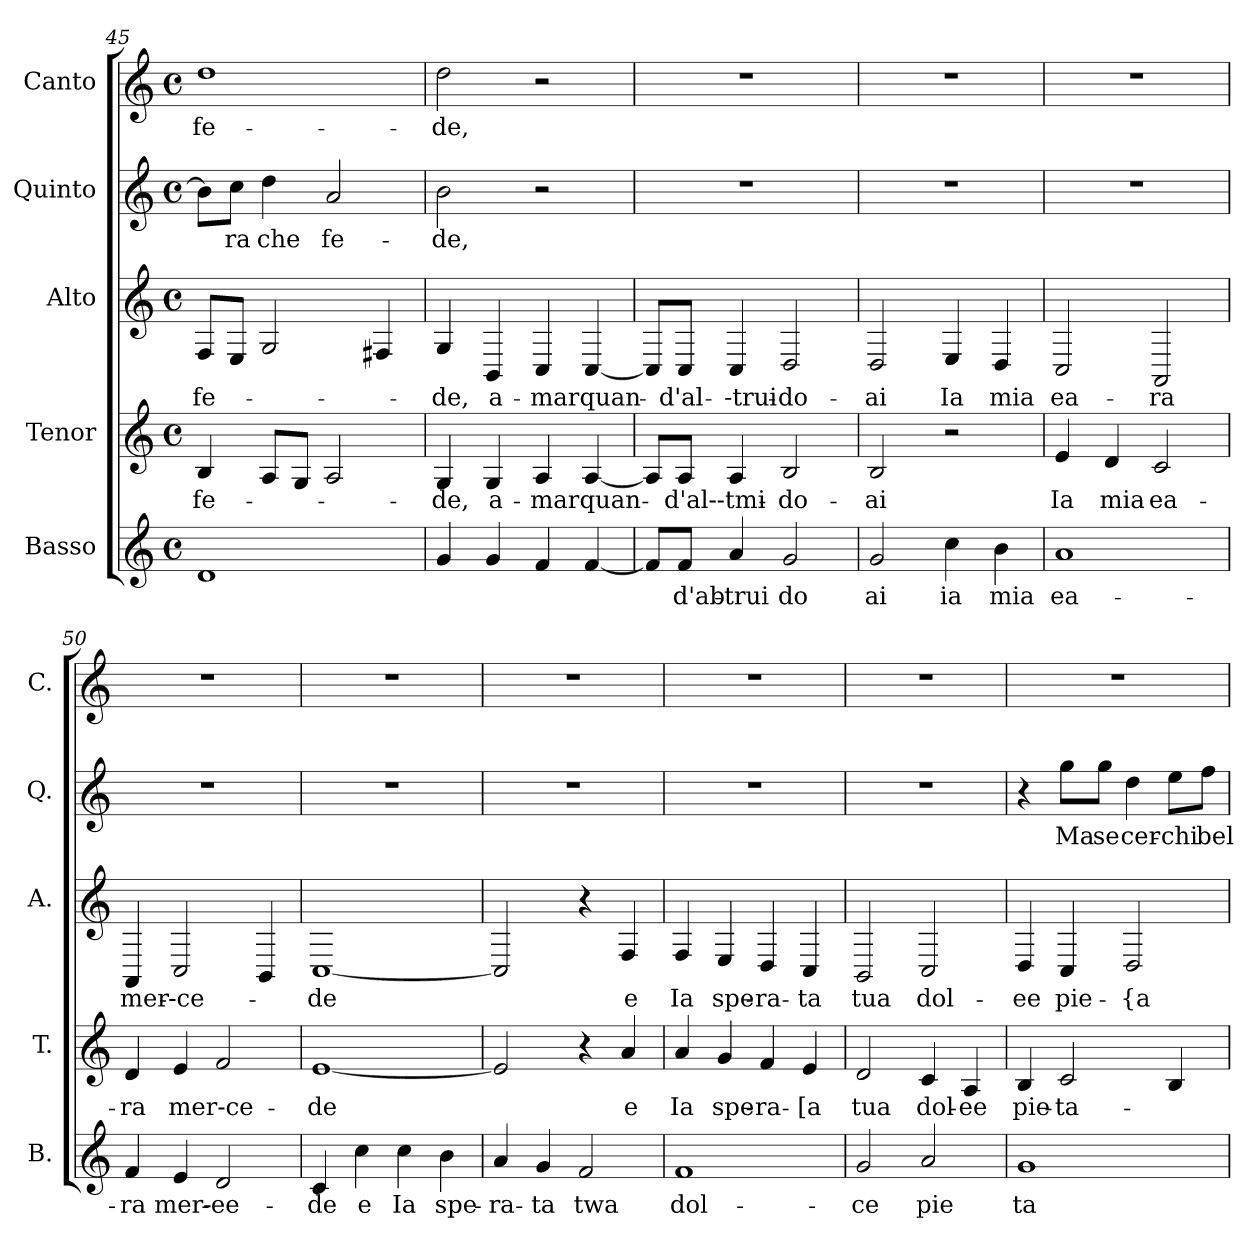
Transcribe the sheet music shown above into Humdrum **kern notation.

**kern	**text	**kern	**text	**kern	**text	**kern	**text	**kern	**text
*part5	*part5	*part4	*part4	*part3	*part3	*part2	*part2	*part1	*part1
*staff5	*staff5	*staff4	*staff4	*staff3	*staff3	*staff2	*staff2	*staff1	*staff1
*I"Basso	*	*I"Tenor	*	*I"Alto	*	*I"Quinto	*	*I"Canto	*
*I'B.	*	*I'T.	*	*I'A.	*	*I'Q.	*	*I'C.	*
!!LO:PB:g=z
*clefG2	*	*clefG2	*	*clefG2	*	*clefG2	*	*clefG2	*
*k[]	*	*k[]	*	*k[]	*	*k[]	*	*k[]	*
*M4/4	*	*M4/4	*	*M4/4	*	*M4/4	*	*M4/4	*
*met(c)	*	*met(c)	*	*met(c)	*	*met(c)	*	*met(c)	*
=45	=45	=45	=45	=45	=45	=45	=45	=45	=45
!	!	!	!LO:LY:b	!	!LO:LY:b	!	!	!	!LO:LY:b
1d	.	4B/	-fe-	8F/L	-fe-	8b\L]	.	1dd	-fe-
!	!	!	!	!	!	!	!LO:LY:b	!	!
.	.	.	.	8E/J	.	8cc\J	-ra	.	.
!	!	!	!	!	!	!	!LO:LY:b	!	!
.	.	8A/L	.	2G/	.	4dd\	-che	.	.
.	.	8G/J	.	.	.	.	.	.	.
!	!	!	!	!	!	!	!LO:LY:b	!	!
.	.	2A/	.	.	.	2a/	-fe-	.	.
.	.	.	.	4F#X/	.	.	.	.	.
=46	=46	=46	=46	=46	=46	=46	=46	=46	=46
!	!	!	!LO:LY:b	!	!LO:LY:b	!	!LO:LY:b	!	!LO:LY:b
4g/	.	4G/	-de,	4G/	-de,	2b\	-de,	2dd\	-de,
!	!	!	!LO:LY:b	!	!LO:LY:b	!	!	!	!
4g/	.	4G/	-a-	4BB/	-a-	.	.	.	.
!	!	!	!LO:LY:b	!	!LO:LY:b	!	!	!	!
4f/	.	4A/	-mar	4C/	-mar	2r	.	2r	.
!	!	!	!LO:LY:b	!	!LO:LY:b	!	!	!	!
[4f/	.	[4A/	-quan-	[4C/	-quan-	.	.	.	.
=47	=47	=47	=47	=47	=47	=47	=47	=47	=47
8f/L]	.	8A/L]	.	8C/L]	.	1r	.	1r	.
!	!LO:LY:b	!	!LO:LY:b	!	!LO:LY:b	!	!	!	!
8f/J	-d'ab-	8A/J	-d'al--tmi-	8C/J	-d'al-	.	.	.	.
!	!LO:LY:b	!	!	!	!LO:LY:b	!	!	!	!
4a/	-trui	4A/	.	4C/	--trui-	.	.	.	.
!	!LO:LY:b	!	!LO:LY:b	!	!LO:LY:b	!	!	!	!
2g/	-do	2B/	-do-	2D/	-do-	.	.	.	.
=48	=48	=48	=48	=48	=48	=48	=48	=48	=48
!	!LO:LY:b	!	!LO:LY:b	!	!LO:LY:b	!	!	!	!
2g/	-ai	2B/	-ai	2D/	-ai	1r	.	1r	.
!	!LO:LY:b	!	!	!	!LO:LY:b	!	!	!	!
4cc\	-ia	2r	.	4E/	-Ia	.	.	.	.
!	!LO:LY:b	!	!	!	!LO:LY:b	!	!	!	!
4b\	-mia	.	.	4D/	-mia	.	.	.	.
=49	=49	=49	=49	=49	=49	=49	=49	=49	=49
!	!LO:LY:b	!	!LO:LY:b	!	!LO:LY:b	!	!	!	!
1a	-ea-	4e/	-Ia	2C/	-ea-	1r	.	1r	.
!	!	!	!LO:LY:b	!	!	!	!	!	!
.	.	4d/	-mia	.	.	.	.	.	.
!	!	!	!LO:LY:b	!	!LO:LY:b	!	!	!	!
.	.	2c/	-ea-	2AA/	-ra	.	.	.	.
=50	=50	=50	=50	=50	=50	=50	=50	=50	=50
!	!LO:LY:b	!	!LO:LY:b	!	!LO:LY:b	!	!	!	!
4f/	-ra	4d/	-ra	4AA/	-mer-	1r	.	1r	.
!	!LO:LY:b	!	!LO:LY:b	!	!LO:LY:b	!	!	!	!
4e/	-mer---	4e/	-mer-ce-	2C/	--ce-	.	.	.	.
!	!LO:LY:b	!	!	!	!	!	!	!	!
2d/	-ee-	2f/	.	.	.	.	.	.	.
.	.	.	.	4BB/	.	.	.	.	.
=51	=51	=51	=51	=51	=51	=51	=51	=51	=51
!	!LO:LY:b	!	!LO:LY:b	!	!LO:LY:b	!	!	!	!
4c/	-de	[1e	-de	[1C	-de	1r	.	1r	.
!	!LO:LY:b	!	!	!	!	!	!	!	!
4cc\	-e	.	.	.	.	.	.	.	.
!	!LO:LY:b	!	!	!	!	!	!	!	!
4cc\	-Ia	.	.	.	.	.	.	.	.
!	!LO:LY:b	!	!	!	!	!	!	!	!
4b\	-spe-	.	.	.	.	.	.	.	.
!!LO:LB:g=z
=52	=52	=52	=52	=52	=52	=52	=52	=52	=52
!	!LO:LY:b	!	!	!	!	!	!	!	!
4a/	-ra-	2e/]	.	2C/]	.	1r	.	1r	.
!	!LO:LY:b	!	!	!	!	!	!	!	!
4g/	-ta	.	.	.	.	.	.	.	.
!	!LO:LY:b	!	!	!	!	!	!	!	!
2f/	-twa	4r	.	4r	.	.	.	.	.
!	!	!	!LO:LY:b	!	!LO:LY:b	!	!	!	!
.	.	4a/	-e	4F/	-e	.	.	.	.
=53	=53	=53	=53	=53	=53	=53	=53	=53	=53
!	!LO:LY:b	!	!LO:LY:b	!	!LO:LY:b	!	!	!	!
1f	-dol-	4a/	-Ia	4F/	-Ia	1r	.	1r	.
!	!	!	!LO:LY:b	!	!LO:LY:b	!	!	!	!
.	.	4g/	-spe-	4E/	-spe-	.	.	.	.
!	!	!	!LO:LY:b	!	!LO:LY:b	!	!	!	!
.	.	4f/	-ra-	4D/	-ra-	.	.	.	.
!	!	!	!LO:LY:b	!	!LO:LY:b	!	!	!	!
.	.	4e/	-[a	4C/	-ta	.	.	.	.
=54	=54	=54	=54	=54	=54	=54	=54	=54	=54
!	!LO:LY:b	!	!LO:LY:b	!	!LO:LY:b	!	!	!	!
2g/	-ce	2d/	-tua	2BB/	-tua	1r	.	1r	.
!	!LO:LY:b	!	!LO:LY:b	!	!LO:LY:b	!	!	!	!
2a/	-pie	4c/	-dol-	2C/	-dol-	.	.	.	.
!	!	!	!LO:LY:b	!	!	!	!	!	!
.	.	4A/	-ee	.	.	.	.	.	.
=55	=55	=55	=55	=55	=55	=55	=55	=55	=55
!	!LO:LY:b	!	!LO:LY:b	!	!LO:LY:b	!	!	!	!
1g	-ta-	4B/	-pie-	4D/	-ee	4r	.	1r	.
!	!	!	!LO:LY:b	!	!LO:LY:b	!	!LO:LY:b	!	!
.	.	2c/	-ta-	4C/	-pie-	8gg\L	-Ma	.	.
!	!	!	!	!	!	!	!LO:LY:b	!	!
.	.	.	.	.	.	8gg\J	-se	.	.
!	!	!	!	!	!LO:LY:b	!	!LO:LY:b	!	!
.	.	.	.	2D/	-{a-	4dd\	-cer-	.	.
!	!	!	!	!	!	!	!LO:LY:b	!	!
.	.	4B/	.	.	.	8ee\L	-chi	.	.
!	!	!	!	!	!	!	!LO:LY:b	!	!
.	.	.	.	.	.	8ff\J	-bel-	.	.
=	=	=	=	=	=	=	=	=	=
*-	*-	*-	*-	*-	*-	*-	*-	*-	*-
